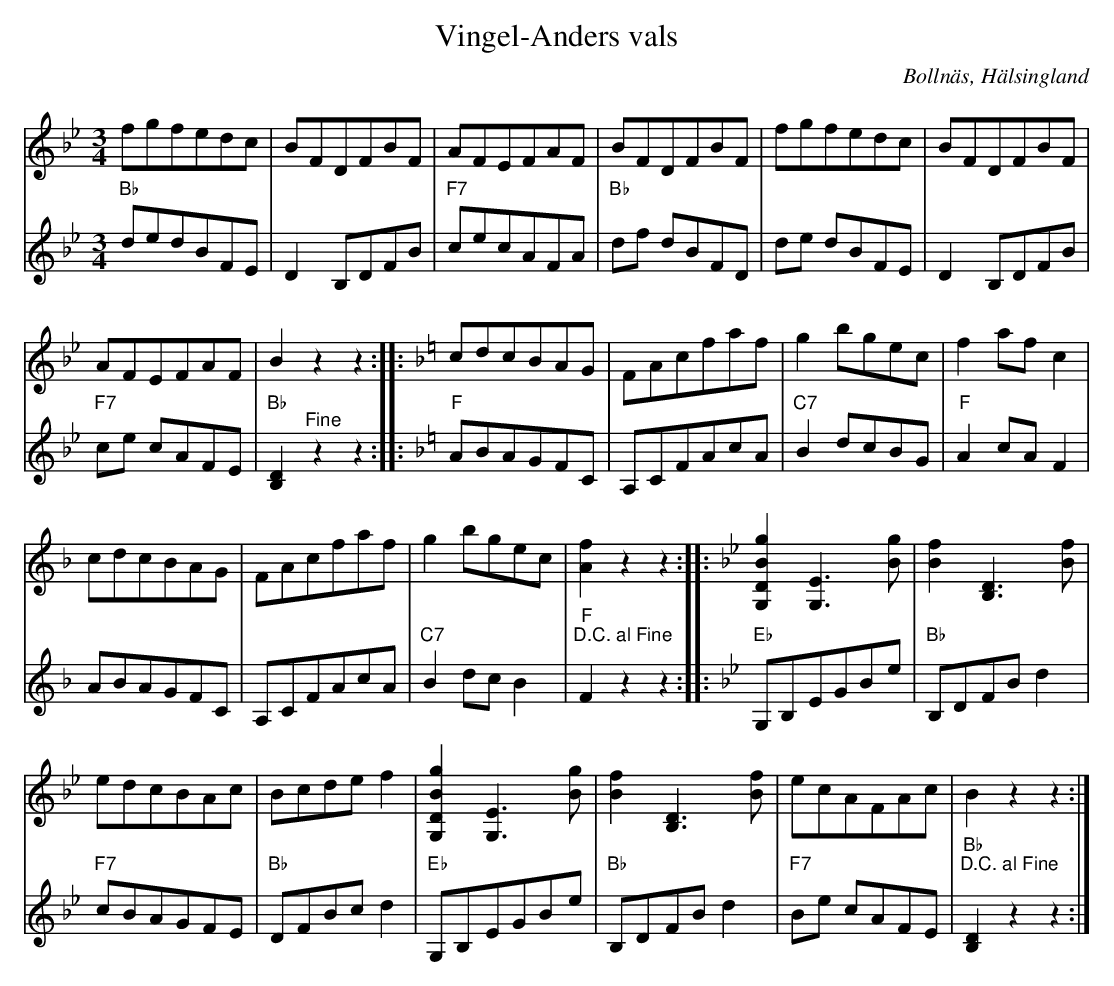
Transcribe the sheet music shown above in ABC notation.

X:1
T:Vingel-Anders vals
O:Bollnäs, Hälsingland
L:1/8
M:3/4
K:Bb
V:1
fgfedc | BFDFBF | AFEFAF | BFDFBF | fgfedc | BFDFBF |
AFEFAF | B2 z2 z2 :: [K:F] cdcBAG | FAcfaf | g2 bgec | f2 af c2 |
cdcBAG | FAcfaf | g2 bgec | [fA]2 z2 z2 :: [K:Bb] [G,DBg]2 [EG,]3 [gB] | [fB]2 [DB,]3 [fB] |
edcBAc | Bcde f2 | [G,DBg]2 [EG,]3 [gB] | [fB]2 [DB,]3 [fB] | ecAFAc | B2 z2 z2 :|
V:2
"Bb" dedBFE | D2 B,DFB | "F7" cecAFA | "Bb" df dBFD | de dBFE | D2 B,DFB |
"F7" ce cAFE | "Bb" [DB,]2 "^Fine" z2 z2 :: [K:F] "F" ABAGFC | A,CFAcA | "C7" B2 dcBG | "F" A2 cA F2 |
ABAGFC |A,CFAcA | "C7" B2 dc B2 | "F"  "^D.C. al Fine" F2 z2 z2 :: [K:Bb] "Eb" G,B,EGBe | "Bb" B,DFB d2 |
"F7" cBAGFE | "Bb" DFBc d2 | "Eb" G,B,EGBe | "Bb" B,DFB d2 | "F7" Be cAFE | "Bb" "^D.C. al Fine" [B,D]2 z2 z2 :|
